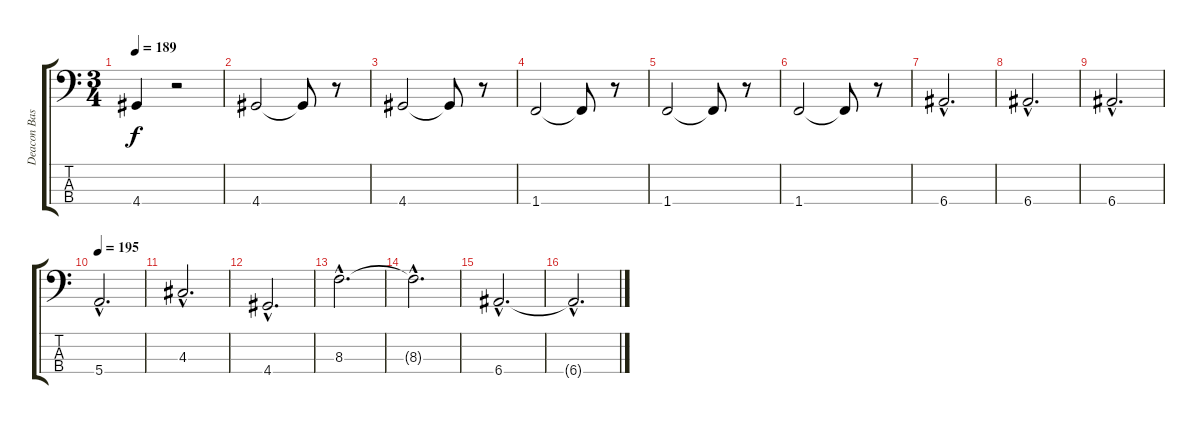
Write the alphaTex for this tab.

\track ("Deacon Bass" "Deacon Bas") {instrument electricbassfinger}
\staff {score tabs}
\tuning (G2 D2 A1 E1) {hide}
\ts (3 4)
\tempo 189
\clef f4
\ks c
4.4.4{dy f} r.2 |
4.4.2 4.4{t}.8 r.8 |
4.4.2 4.4{t}.8 r.8 |
1.4.2 1.4{t}.8 r.8 |
1.4.2 1.4{t}.8 r.8 |
1.4.2 1.4{t}.8 r.8 |
6.4{hac}.2{d} |
6.4{hac}.2{d} |
6.4{hac}.2{d} |
\tempo 195
5.4{hac}.2{d} |
4.3{hac}.2{d} |
4.4{hac}.2{d} |
8.3{hac}.2{d} |
8.3{hac t}.2{d} |
6.4{hac}.2{d} |
6.4{hac t}.2{d}
